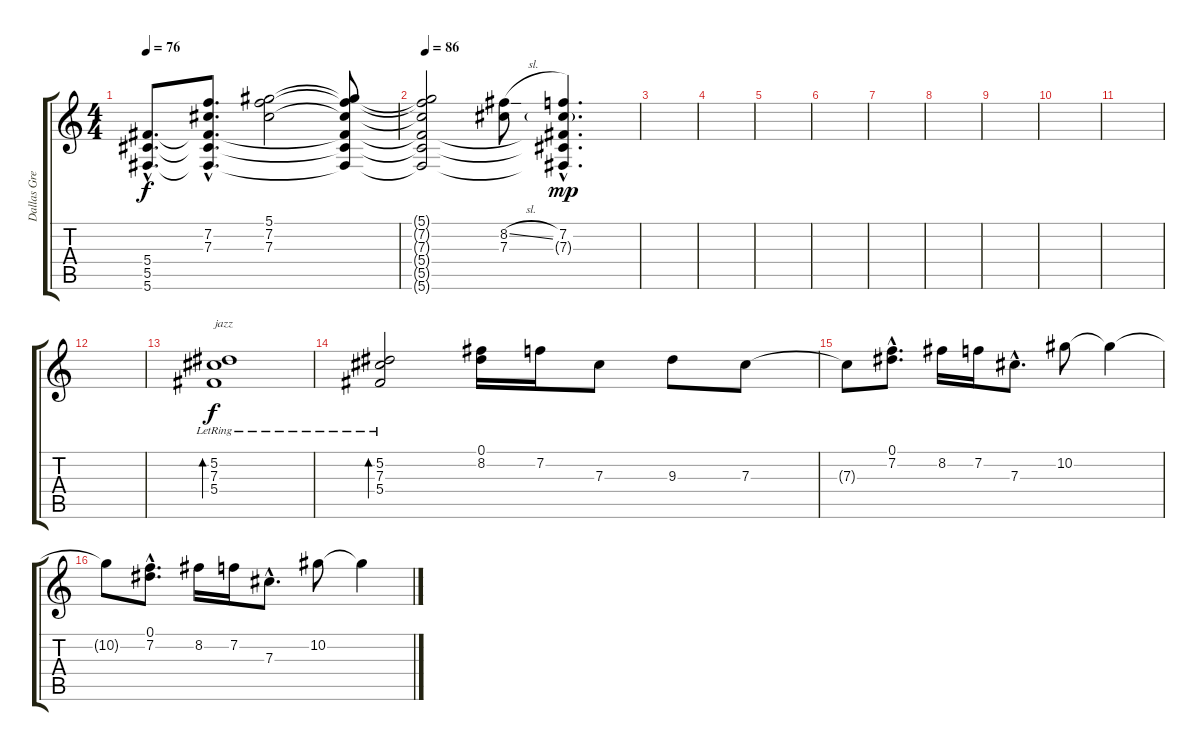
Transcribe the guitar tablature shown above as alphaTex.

\track ("Dallas Green" "Dallas Gre") {instrument distortionguitar}
\staff {score tabs}
\tuning (Eb4 Bb3 Gb3 Db3 Ab2 Db2) {hide}
\ts (4 4)
\tempo 76
\clef g2
\ks c
(5.4{hac} 5.5{hac} 5.6{hac}).8{d dy f} (7.2{hac} 7.3{hac} 5.4{hac t} 5.5{hac t} 5.6{hac t}).8{d} (5.1 7.2 7.3).2 (5.1{t} 7.2{t} 7.3{t} 5.4{t} 5.5{t} 5.6{t}).8 |
\tempo 86
(5.1{t} 7.2{t} 7.3{t} 5.4{t} 5.5{t} 5.6{t}).2 (8.2{sl} 7.3).8 (7.2{hac} 7.3{g hac} 5.4{hac t} 5.5{hac t} 5.6{hac t}).4{d dy mp} |
|
|
|
|
|
|
|
|
|
|
(5.2{lr} 7.3{lr} 5.4{lr}).1{bd 120 txt "jazz" dy f instrument electricguitarjazz} |
(5.2{lr} 7.3{lr} 5.4{lr}).2{bd 120} (0.1 8.2).16 7.2.16 7.3.8 9.3.8 7.3.8 |
7.3{t}.8 (0.1{hac} 7.2{hac}).8{d} 8.2.16 7.2.16 7.3{hac}.8{d} 10.2.8 10.2{t}.4 |
10.2{t}.8 (0.1{hac} 7.2{hac}).8{d} 8.2.16 7.2.16 7.3{hac}.8{d} 10.2.8 10.2{t}.4
